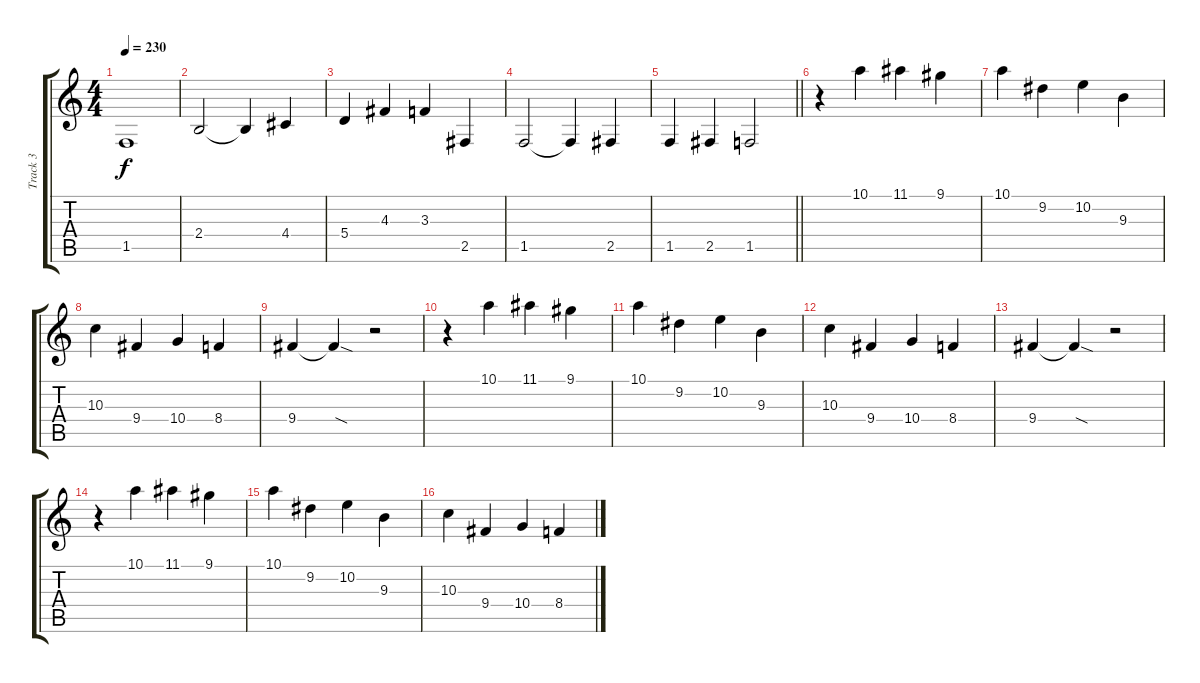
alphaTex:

\track ("Track 3" "Track 3") {instrument distortionguitar}
\staff {score tabs}
\tuning (B3 Gb3 D3 A2 E2 B1) {hide}
\ts (4 4)
\tempo 230
\clef g2
\ks c
1.5.1{dy f} |
2.4.2 2.4{t}.4 4.4.4 |
5.4.4 4.3.4 3.3.4 2.5.4 |
1.5.2 1.5{t}.4 2.5.4 |
\barLineRight lightlight
1.5.4 2.5.4 1.5.2 |
r.4 10.1.4 11.1.4 9.1.4 |
10.1.4 9.2.4 10.2.4 9.3.4 |
10.3.4 9.4.4 10.4.4 8.4.4 |
9.4.4 9.4{sod t}.4 r.2 |
r.4 10.1.4 11.1.4 9.1.4 |
10.1.4 9.2.4 10.2.4 9.3.4 |
10.3.4 9.4.4 10.4.4 8.4.4 |
9.4.4 9.4{sod t}.4 r.2 |
r.4 10.1.4 11.1.4 9.1.4 |
10.1.4 9.2.4 10.2.4 9.3.4 |
10.3.4 9.4.4 10.4.4 8.4.4
